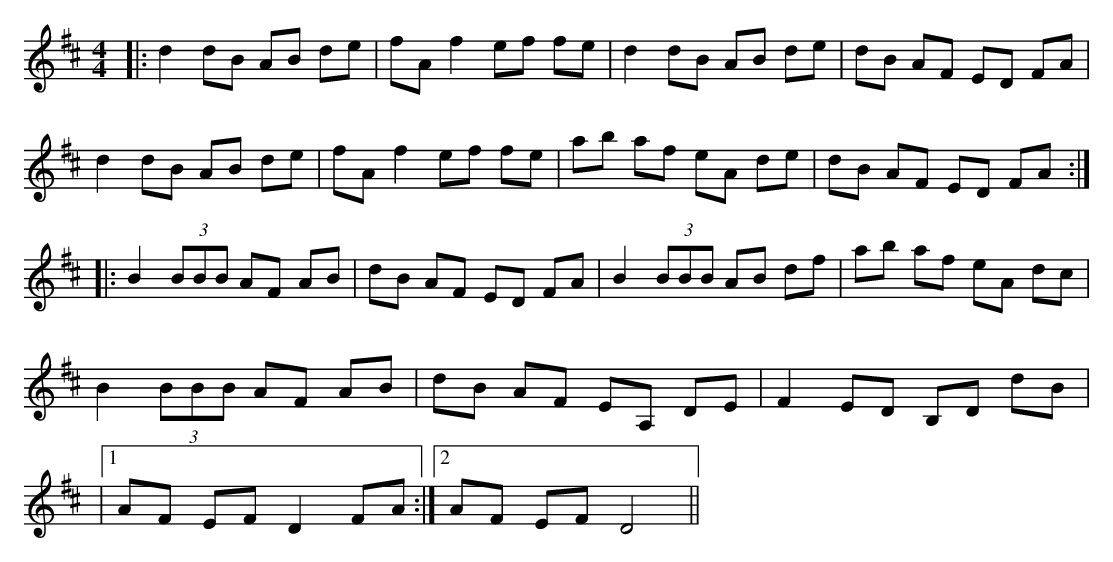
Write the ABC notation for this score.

X:1
M:4/4
K:D
|:d2 dB AB de|fA f2 ef fe|d2 dB AB de|dB AF ED FA|
d2 dB AB de|fA f2 ef fe|ab af eA de|dB AF ED FA:|
|:B2 (3BBB AF AB|dB AF ED FA|B2 (3BBB AB df| ab af eA dc|
B2 (3BBB AF AB|dB AF EA, DE|F2 ED B,D dB|
|1 AF EF D2 FA:|2 AF EF D4||
